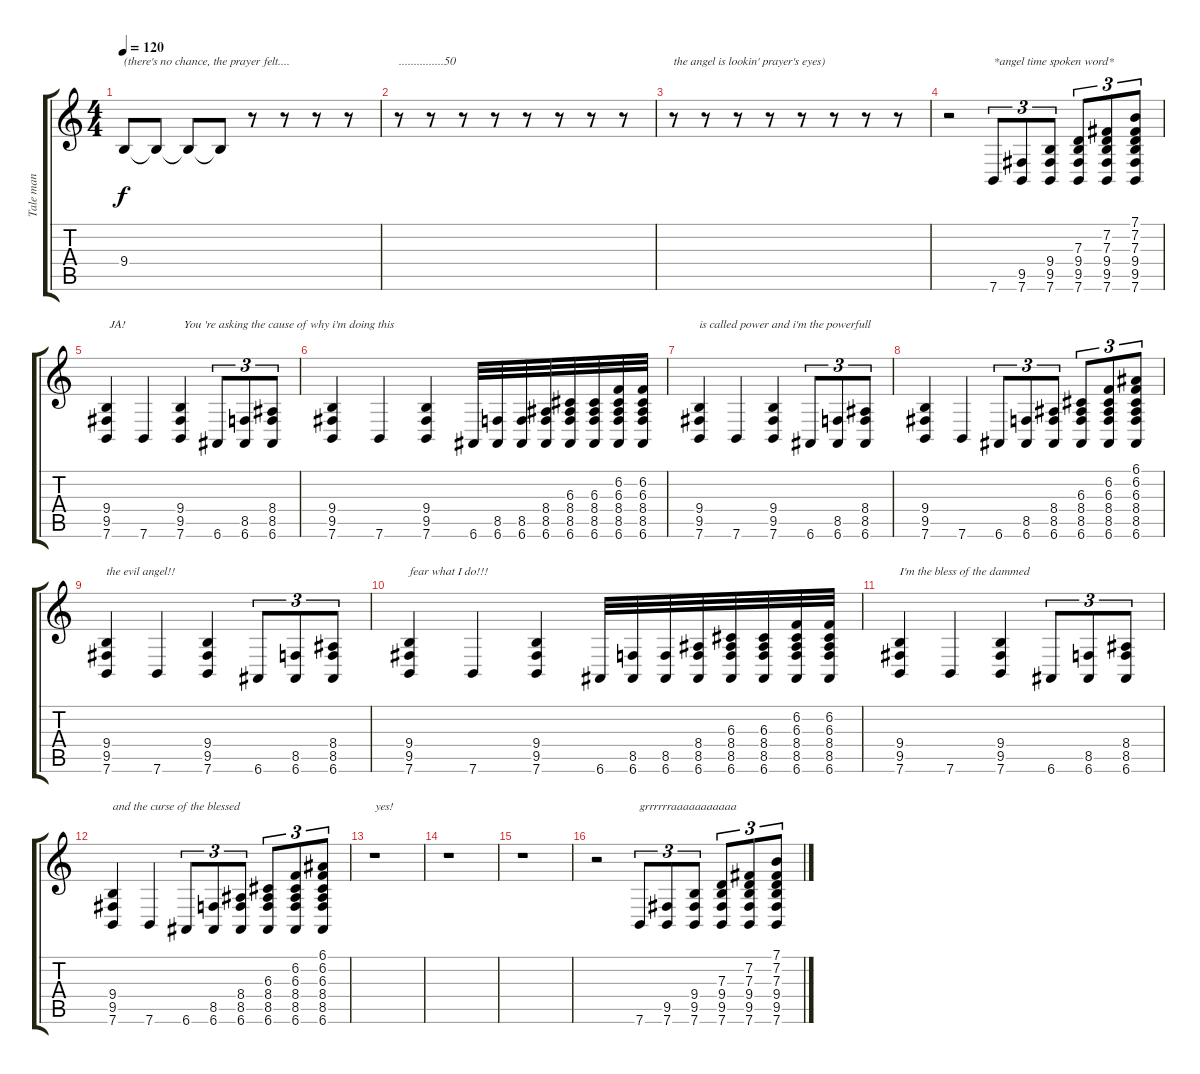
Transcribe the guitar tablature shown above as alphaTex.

\track ("Tale man" "Tale man") {instrument synthvoice}
\staff {score tabs}
\tuning (E4 B3 G3 D3 A2 E2) {hide}
\ts (4 4)
\tempo 120
\clef g2
\ks c
9.4{t}.8{txt "(there's no chance, the prayer felt...." dy f} 9.4{t}.8 9.4{t}.8 9.4{t}.8 r.8 r.8 r.8 r.8 |
r.8{txt "...............50"} r.8 r.8 r.8 r.8 r.8 r.8 r.8 |
r.8{txt "the angel is lookin' prayer's eyes)"} r.8 r.8 r.8 r.8 r.8 r.8 r.8 |
r.2{volume 11 balance 3 instrument timpani} 7.6.8{tu (3 2) txt "*angel time spoken word*"} (9.5 7.6).8{tu (3 2)} (9.4 9.5 7.6).8{tu (3 2)} (7.3 9.4 9.5 7.6).8{tu (3 2)} (7.2 7.3 9.4 9.5 7.6).8{tu (3 2)} (7.1 7.2 7.3 9.4 9.5 7.6).8{tu (3 2)} |
(9.4 9.5 7.6).4{txt " JA!"} 7.6.4 (9.4 9.5 7.6).4{txt " You 're asking the cause of why i'm doing this"} 6.6.8{tu (3 2)} (8.5 6.6).8{tu (3 2)} (8.4 8.5 6.6).8{tu (3 2)} |
(9.4 9.5 7.6).4 7.6.4 (9.4 9.5 7.6).4 6.6.32 (8.5 6.6).32 (8.5 6.6).32 (8.4 8.5 6.6).32 (6.3 8.4 8.5 6.6).32 (6.3 8.4 8.5 6.6).32 (6.2 6.3 8.4 8.5 6.6).32 (6.2 6.3 8.4 8.5 6.6).32 |
(9.4 9.5 7.6).4{txt "is called power and i'm the powerfull"} 7.6.4 (9.4 9.5 7.6).4 6.6.8{tu (3 2)} (8.5 6.6).8{tu (3 2)} (8.4 8.5 6.6).8{tu (3 2)} |
(9.4 9.5 7.6).4 7.6.4 6.6.8{tu (3 2)} (8.5 6.6).8{tu (3 2)} (8.4 8.5 6.6).8{tu (3 2)} (6.3 8.4 8.5 6.6).8{tu (3 2)} (6.2 6.3 8.4 8.5 6.6).8{tu (3 2)} (6.1 6.2 6.3 8.4 8.5 6.6).8{tu (3 2)} |
(9.4 9.5 7.6).4{txt "the evil angel!!"} 7.6.4 (9.4 9.5 7.6).4 6.6.8{tu (3 2)} (8.5 6.6).8{tu (3 2)} (8.4 8.5 6.6).8{tu (3 2)} |
(9.4 9.5 7.6).4{txt "fear what I do!!!"} 7.6.4 (9.4 9.5 7.6).4 6.6.32 (8.5 6.6).32 (8.5 6.6).32 (8.4 8.5 6.6).32 (6.3 8.4 8.5 6.6).32 (6.3 8.4 8.5 6.6).32 (6.2 6.3 8.4 8.5 6.6).32 (6.2 6.3 8.4 8.5 6.6).32 |
(9.4 9.5 7.6).4{txt "I'm the bless of the dammed"} 7.6.4 (9.4 9.5 7.6).4 6.6.8{tu (3 2)} (8.5 6.6).8{tu (3 2)} (8.4 8.5 6.6).8{tu (3 2)} |
(9.4 9.5 7.6).4{txt "and the curse of the blessed"} 7.6.4 6.6.8{tu (3 2) volume 14 balance 8 instrument synthvoice} (8.5 6.6).8{tu (3 2)} (8.4 8.5 6.6).8{tu (3 2)} (6.3 8.4 8.5 6.6).8{tu (3 2)} (6.2 6.3 8.4 8.5 6.6).8{tu (3 2)} (6.1 6.2 6.3 8.4 8.5 6.6).8{tu (3 2)} |
r.1{txt "yes!"} |
r.1 |
r.1 |
r.2{volume 11 balance 3 instrument timpani} 7.6.8{tu (3 2) txt "grrrrrraaaaaaaaaaa"} (9.5 7.6).8{tu (3 2)} (9.4 9.5 7.6).8{tu (3 2)} (7.3 9.4 9.5 7.6).8{tu (3 2)} (7.2 7.3 9.4 9.5 7.6).8{tu (3 2)} (7.1 7.2 7.3 9.4 9.5 7.6).8{tu (3 2)}
